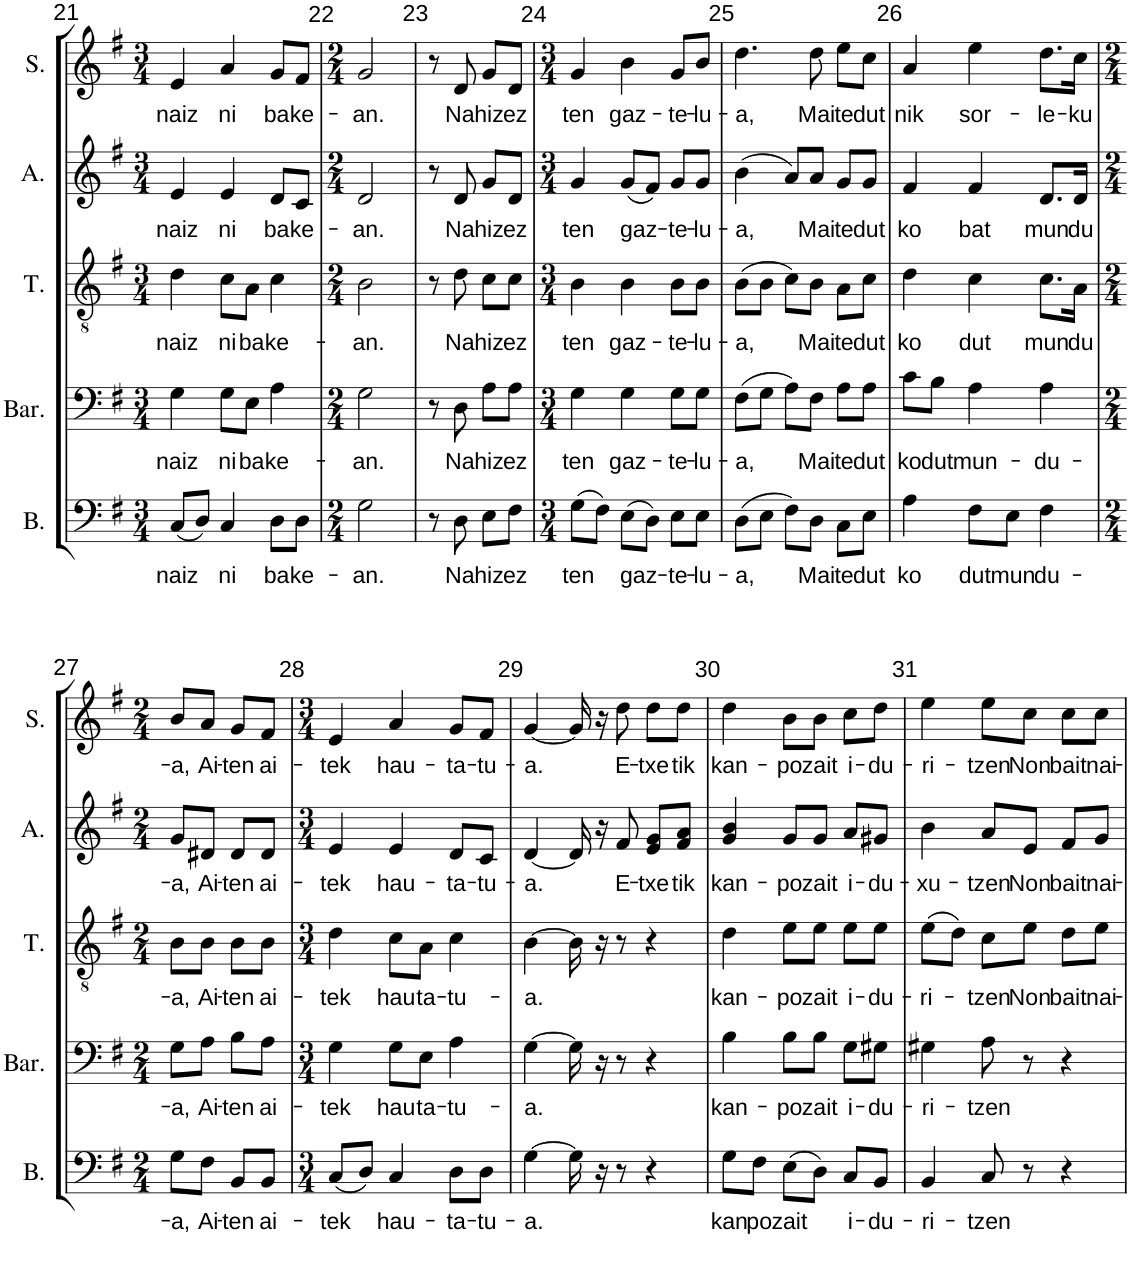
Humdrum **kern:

**kern	**text	**kern	**text	**kern	**text	**kern	**text	**kern	**text
*part5	*part5	*part4	*part4	*part3	*part3	*part2	*part2	*part1	*part1
*staff5	*staff5	*staff4	*staff4	*staff3	*staff3	*staff2	*staff2	*staff1	*staff1
*I"Basse	*	*I"Baryton	*	*I"Tenor	*	*I"Alto	*	*I"Soprano	*
*I'B.	*	*I'Bar.	*	*I'T.	*	*I'A.	*	*I'S.	*
!!LO:PB:g=z
*clefF4	*	*clefF4	*	*clefGv2	*	*clefG2	*	*clefG2	*
*k[f#]	*	*k[f#]	*	*k[f#]	*	*k[f#]	*	*k[f#]	*
*M3/4	*	*M3/4	*	*M3/4	*	*M3/4	*	*M3/4	*
=21	=21	=21	=21	=21	=21	=21	=21	=21	=21
!	!LO:LY:b	!	!LO:LY:b	!	!LO:LY:b	!	!LO:LY:b	!	!LO:LY:b
(8C/L	naiz	4G\	naiz	4d\	naiz	4e/	naiz	4e/	naiz
8D/J)	.	.	.	.	.	.	.	.	.
!	!LO:LY:b	!	!LO:LY:b	!	!LO:LY:b	!	!LO:LY:b	!	!LO:LY:b
4C/	ni	8G\L	ni	8c\L	ni	4e/	ni	4a/	ni
!	!	!	!LO:LY:b	!	!LO:LY:b	!	!	!	!
.	.	8E\J	ba-	8A\J	ba-	.	.	.	.
!	!LO:LY:b	!	!LO:LY:b	!	!LO:LY:b	!	!LO:LY:b	!	!LO:LY:b
8D\L	ba-	4A\	-ke-	4c\	-ke-	8d/L	ba-	8g/L	ba-
!	!LO:LY:b	!	!	!	!	!	!LO:LY:b	!	!LO:LY:b
8D\J	-ke-	.	.	.	.	8c/J	-ke-	8f#/J	-ke-
=22	=22	=22	=22	=22	=22	=22	=22	=22	=22
*M2/4	*	*M2/4	*	*M2/4	*	*M2/4	*	*M2/4	*
!	!LO:LY:b	!	!LO:LY:b	!	!LO:LY:b	!	!LO:LY:b	!	!LO:LY:b
2G\	-an.	2G\	-an.	2B\	-an.	2d/	-an.	2g/	-an.
=23	=23	=23	=23	=23	=23	=23	=23	=23	=23
8r	.	8r	.	8r	.	8r	.	8r	.
!	!LO:LY:b	!	!LO:LY:b	!	!LO:LY:b	!	!LO:LY:b	!	!LO:LY:b
8D\	Na-	8D\	Na-	8d\	Na-	8d/	Na-	8d/	Na-
!	!LO:LY:b	!	!LO:LY:b	!	!LO:LY:b	!	!LO:LY:b	!	!LO:LY:b
8E\L	-hiz	8A\L	-hiz	8c\L	-hiz	8g/L	-hiz	8g/L	-hiz
!	!LO:LY:b	!	!LO:LY:b	!	!LO:LY:b	!	!LO:LY:b	!	!LO:LY:b
8F#\J	ez	8A\J	ez	8c\J	ez	8d/J	ez	8d/J	ez
=24	=24	=24	=24	=24	=24	=24	=24	=24	=24
*M3/4	*	*M3/4	*	*M3/4	*	*M3/4	*	*M3/4	*
!	!LO:LY:b	!	!LO:LY:b	!	!LO:LY:b	!	!LO:LY:b	!	!LO:LY:b
(8G\L	ten	4G\	ten	4B\	ten	4g/	ten	4g/	ten
8F#\J)	.	.	.	.	.	.	.	.	.
!	!LO:LY:b	!	!LO:LY:b	!	!LO:LY:b	!	!LO:LY:b	!	!LO:LY:b
(8E\L	gaz-	4G\	gaz-	4B\	gaz-	(8g/L	gaz-	4b\	gaz-
8D\J)	.	.	.	.	.	8f#/J)	.	.	.
!	!LO:LY:b	!	!LO:LY:b	!	!LO:LY:b	!	!LO:LY:b	!	!LO:LY:b
8E\L	-te-	8G\L	-te-	8B\L	-te-	8g/L	-te-	8g/L	-te-
!	!LO:LY:b	!	!LO:LY:b	!	!LO:LY:b	!	!LO:LY:b	!	!LO:LY:b
8E\J	-lu-	8G\J	-lu-	8B\J	-lu-	8g/J	-lu-	8b/J	-lu-
=25	=25	=25	=25	=25	=25	=25	=25	=25	=25
!	!LO:LY:b	!	!LO:LY:b	!	!LO:LY:b	!	!LO:LY:b	!	!LO:LY:b
(8D\L	-a,	(8F#\L	-a,	(8B\L	-a,	(4b\	-a,	4.dd\	-a,
8E\J	.	8G\J	.	8B\J	.	.	.	.	.
8F#\L)	.	8A\L)	.	8c\L)	.	8a/L)	.	.	.
!	!LO:LY:b	!	!LO:LY:b	!	!LO:LY:b	!	!LO:LY:b	!	!LO:LY:b
8D\J	Mai-	8F#\J	Mai-	8B\J	Mai-	8a/J	Mai-	8dd\	Mai-
!	!LO:LY:b	!	!LO:LY:b	!	!LO:LY:b	!	!LO:LY:b	!	!LO:LY:b
8C\L	-te	8A\L	-te	8A\L	-te	8g/L	-te	8ee\L	-te
!	!LO:LY:b	!	!LO:LY:b	!	!LO:LY:b	!	!LO:LY:b	!	!LO:LY:b
8E\J	dut	8A\J	dut	8c\J	dut	8g/J	dut	8cc\J	dut
=26	=26	=26	=26	=26	=26	=26	=26	=26	=26
!	!LO:LY:b	!	!LO:LY:b	!	!LO:LY:b	!	!LO:LY:b	!	!LO:LY:b
4A\	-ko	8c\L	-ko	4d\	-ko	4f#/	-ko	4a/	nik
!	!	!	!LO:LY:b	!	!	!	!	!	!
.	.	8B\J	dut	.	.	.	.	.	.
!	!LO:LY:b	!	!LO:LY:b	!	!LO:LY:b	!	!LO:LY:b	!	!LO:LY:b
8F#\L	dut	4A\	mun-	4c\	dut	4f#/	bat	4ee\	sor-
!	!LO:LY:b	!	!	!	!	!	!	!	!
8E\J	mun-	.	.	.	.	.	.	.	.
!	!LO:LY:b	!	!LO:LY:b	!	!LO:LY:b	!	!LO:LY:b	!	!LO:LY:b
4F#\	-du-	4A\	-du-	8.c\L	mun-	8.d/L	mun-	8.dd\L	-le-
!	!	!	!	!	!LO:LY:b	!	!LO:LY:b	!	!LO:LY:b
.	.	.	.	16A\Jk	-du-	16d/Jk	-du-	16cc\Jk	-ku-
!!LO:LB:g=z
=27	=27	=27	=27	=27	=27	=27	=27	=27	=27
*M2/4	*	*M2/4	*	*M2/4	*	*M2/4	*	*M2/4	*
!	!LO:LY:b	!	!LO:LY:b	!	!LO:LY:b	!	!LO:LY:b	!	!LO:LY:b
8G\L	-a,	8G\L	-a,	8B\L	-a,	8g/L	-a,	8b/L	-a,
!	!LO:LY:b	!	!LO:LY:b	!	!LO:LY:b	!	!LO:LY:b	!	!LO:LY:b
8F#\J	Ai-	8A\J	Ai-	8B\J	Ai-	8d#X/J	Ai-	8a/J	Ai-
!	!LO:LY:b	!	!LO:LY:b	!	!LO:LY:b	!	!LO:LY:b	!	!LO:LY:b
8BB/L	-ten	8B\L	-ten	8B\L	-ten	8d#/L	-ten	8g/L	-ten
!	!LO:LY:b	!	!LO:LY:b	!	!LO:LY:b	!	!LO:LY:b	!	!LO:LY:b
8BB/J	ai-	8A\J	ai-	8B\J	ai-	8d#/J	ai-	8f#/J	ai-
=28	=28	=28	=28	=28	=28	=28	=28	=28	=28
*M3/4	*	*M3/4	*	*M3/4	*	*M3/4	*	*M3/4	*
!	!LO:LY:b	!	!LO:LY:b	!	!LO:LY:b	!	!LO:LY:b	!	!LO:LY:b
(8C/L	-tek	4G\	-tek	4d\	-tek	4e/	-tek	4e/	-tek
8D/J)	.	.	.	.	.	.	.	.	.
!	!LO:LY:b	!	!LO:LY:b	!	!LO:LY:b	!	!LO:LY:b	!	!LO:LY:b
4C/	hau-	8G\L	hau-	8c\L	hau-	4e/	hau-	4a/	hau-
!	!	!	!LO:LY:b	!	!LO:LY:b	!	!	!	!
.	.	8E\J	-ta-	8A\J	-ta-	.	.	.	.
!	!LO:LY:b	!	!LO:LY:b	!	!LO:LY:b	!	!LO:LY:b	!	!LO:LY:b
8D\L	-ta-	4A\	-tu-	4c\	-tu-	8d/L	-ta-	8g/L	-ta-
!	!LO:LY:b	!	!	!	!	!	!LO:LY:b	!	!LO:LY:b
8D\J	-tu-	.	.	.	.	8c/J	-tu-	8f#/J	-tu-
=29	=29	=29	=29	=29	=29	=29	=29	=29	=29
!	!LO:LY:b	!	!LO:LY:b	!	!LO:LY:b	!	!LO:LY:b	!	!LO:LY:b
[4G\	-a.	[4G\	-a.	[4B\	-a.	[4d/	-a.	[4g/	-a.
16G\]	.	16G\]	.	16B\]	.	16d/]	.	16g/]	.
16r	.	16r	.	16r	.	16r	.	16r	.
!	!	!	!	!	!	!	!LO:LY:b	!	!LO:LY:b
8r	.	8r	.	8r	.	8f#/	E-	8dd\	E-
!	!	!	!	!	!	!	!LO:LY:b	!	!LO:LY:b
4r	.	4r	.	4r	.	8e/ 8g/L	-txe	8dd\L	-txe-
!	!	!	!	!	!	!	!LO:LY:b	!	!LO:LY:b
.	.	.	.	.	.	8f#/ 8a/J	-tik	8dd\J	-tik
=30	=30	=30	=30	=30	=30	=30	=30	=30	=30
!	!LO:LY:b	!	!LO:LY:b	!	!LO:LY:b	!	!LO:LY:b	!	!LO:LY:b
8G\L	kan-	4B\	kan-	4d\	kan-	4g/ 4b/	kan-	4dd\	kan-
!	!LO:LY:b	!	!	!	!	!	!	!	!
8F#\J	-po	.	.	.	.	.	.	.	.
!	!LO:LY:b	!	!LO:LY:b	!	!LO:LY:b	!	!LO:LY:b	!	!LO:LY:b
(8E\L	zait	8B\L	-po	8e\L	-po	8g/L	-po	8b\L	-po
!	!	!	!LO:LY:b	!	!LO:LY:b	!	!LO:LY:b	!	!LO:LY:b
8D\J)	.	8B\J	zait	8e\J	zait	8g/J	zait	8b\J	zait
!	!LO:LY:b	!	!LO:LY:b	!	!LO:LY:b	!	!LO:LY:b	!	!LO:LY:b
8C/L	i-	8G\L	i-	8e\L	i-	8a/L	i-	8cc\L	i-
!	!LO:LY:b	!	!LO:LY:b	!	!LO:LY:b	!	!LO:LY:b	!	!LO:LY:b
8BB/J	-du-	8G#X\J	-du-	8e\J	-du-	8g#X/J	-du-	8dd\J	-du-
=31	=31	=31	=31	=31	=31	=31	=31	=31	=31
!	!LO:LY:b	!	!LO:LY:b	!	!LO:LY:b	!	!LO:LY:b	!	!LO:LY:b
4BB/	-ri-	4G#X\	-ri-	(8e\L	-ri-	4b\	xu-	4ee\	-ri-
.	.	.	.	8d\J)	.	.	.	.	.
!	!LO:LY:b	!	!LO:LY:b	!	!LO:LY:b	!	!LO:LY:b	!	!LO:LY:b
8C/	-tzen	8A\	-tzen	8c\L	-tzen	8a/L	-tzen	8ee\L	-tzen
!	!	!	!	!	!LO:LY:b	!	!LO:LY:b	!	!LO:LY:b
8r	.	8r	.	8e\J	Non-	8e/J	Non-	8cc\J	Non-
!	!	!	!	!	!LO:LY:b	!	!LO:LY:b	!	!LO:LY:b
4r	.	4r	.	8d\L	-bait	8f#/L	-bait	8cc\L	-bait
!	!	!	!	!	!LO:LY:b	!	!LO:LY:b	!	!LO:LY:b
.	.	.	.	8e\J	nai-	8g/J	nai-	8cc\J	nai-
=	=	=	=	=	=	=	=	=	=
*-	*-	*-	*-	*-	*-	*-	*-	*-	*-
